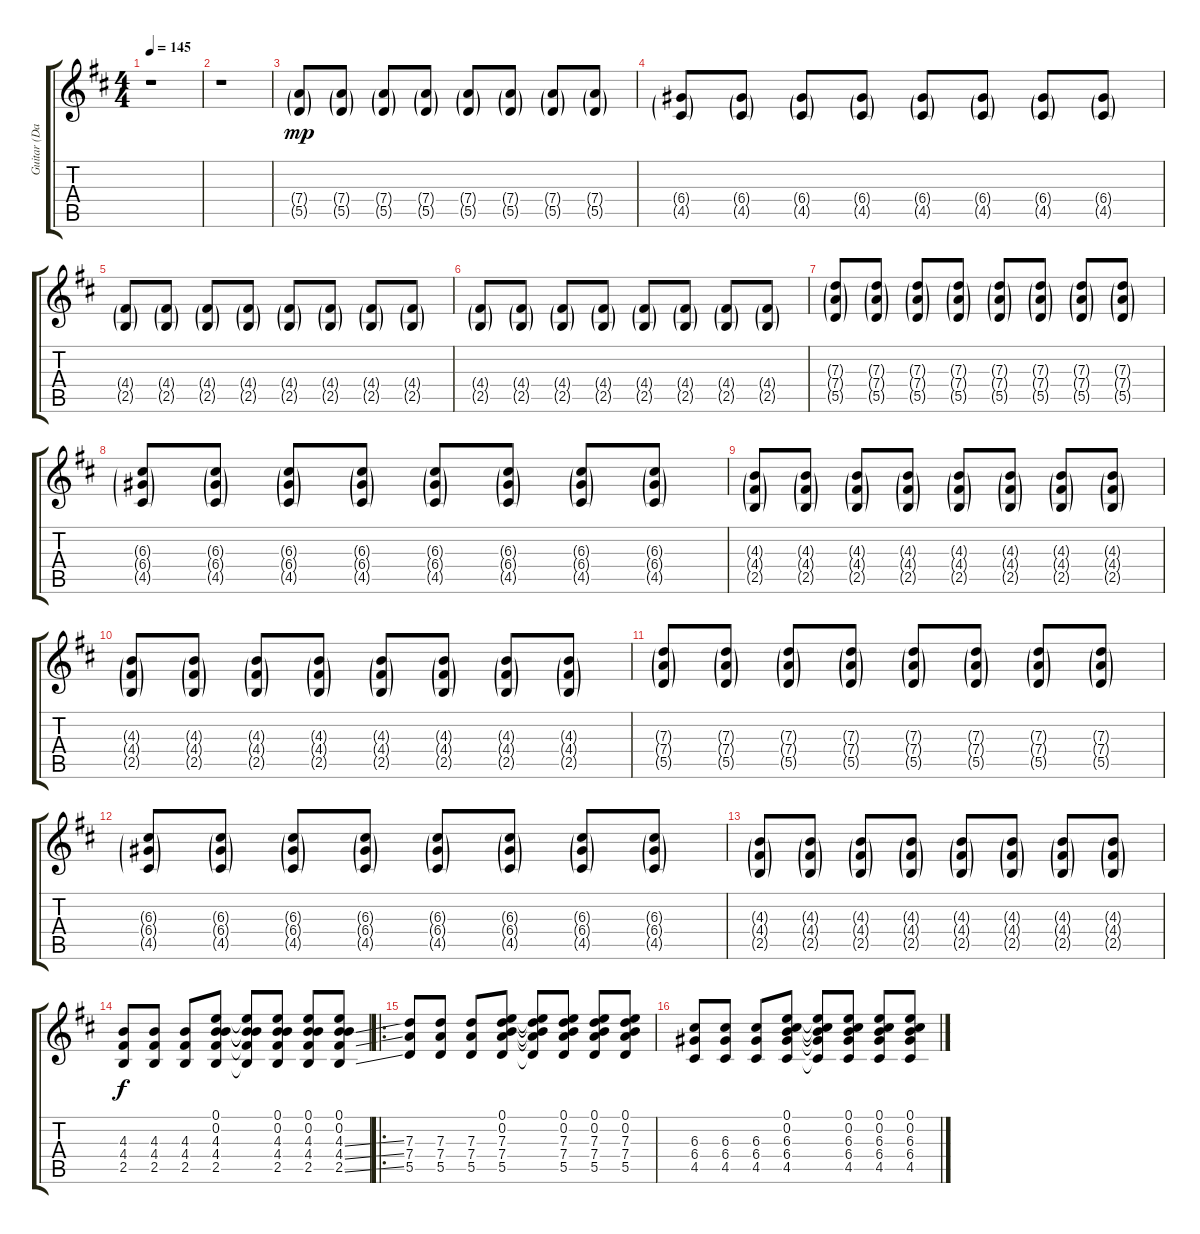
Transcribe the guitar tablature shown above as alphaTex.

\track ("Guitar (Daniel Ash)" "Guitar (Da") {instrument electricguitarclean}
\staff {score tabs}
\tuning (E4 B3 G3 D3 A2 E2) {hide}
\ts (4 4)
\tempo 145
\clef g2
\ks d
r.1{dy f} |
r.1 |
(7.4{g} 5.5{g}).8{dy mp volume 6} (7.4{g} 5.5{g}).8 (7.4{g} 5.5{g}).8 (7.4{g} 5.5{g}).8 (7.4{g} 5.5{g}).8 (7.4{g} 5.5{g}).8 (7.4{g} 5.5{g}).8 (7.4{g} 5.5{g}).8 |
(6.4{g} 4.5{g}).8 (6.4{g} 4.5{g}).8 (6.4{g} 4.5{g}).8 (6.4{g} 4.5{g}).8 (6.4{g} 4.5{g}).8 (6.4{g} 4.5{g}).8 (6.4{g} 4.5{g}).8 (6.4{g} 4.5{g}).8 |
(4.4{g} 2.5{g}).8 (4.4{g} 2.5{g}).8 (4.4{g} 2.5{g}).8 (4.4{g} 2.5{g}).8 (4.4{g} 2.5{g}).8 (4.4{g} 2.5{g}).8 (4.4{g} 2.5{g}).8 (4.4{g} 2.5{g}).8 |
(4.4{g} 2.5{g}).8 (4.4{g} 2.5{g}).8 (4.4{g} 2.5{g}).8 (4.4{g} 2.5{g}).8 (4.4{g} 2.5{g}).8 (4.4{g} 2.5{g}).8 (4.4{g} 2.5{g}).8 (4.4{g} 2.5{g}).8 |
(7.3{g} 7.4{g} 5.5{g}).8{volume 8} (7.3{g} 7.4{g} 5.5{g}).8 (7.3{g} 7.4{g} 5.5{g}).8 (7.3{g} 7.4{g} 5.5{g}).8 (7.3{g} 7.4{g} 5.5{g}).8 (7.3{g} 7.4{g} 5.5{g}).8 (7.3{g} 7.4{g} 5.5{g}).8 (7.3{g} 7.4{g} 5.5{g}).8 |
(6.3{g} 6.4{g} 4.5{g}).8 (6.3{g} 6.4{g} 4.5{g}).8 (6.3{g} 6.4{g} 4.5{g}).8 (6.3{g} 6.4{g} 4.5{g}).8 (6.3{g} 6.4{g} 4.5{g}).8 (6.3{g} 6.4{g} 4.5{g}).8 (6.3{g} 6.4{g} 4.5{g}).8 (6.3{g} 6.4{g} 4.5{g}).8 |
(4.3{g} 4.4{g} 2.5{g}).8 (4.3{g} 4.4{g} 2.5{g}).8 (4.3{g} 4.4{g} 2.5{g}).8 (4.3{g} 4.4{g} 2.5{g}).8 (4.3{g} 4.4{g} 2.5{g}).8 (4.3{g} 4.4{g} 2.5{g}).8 (4.3{g} 4.4{g} 2.5{g}).8 (4.3{g} 4.4{g} 2.5{g}).8 |
(4.3{g} 4.4{g} 2.5{g}).8 (4.3{g} 4.4{g} 2.5{g}).8 (4.3{g} 4.4{g} 2.5{g}).8 (4.3{g} 4.4{g} 2.5{g}).8 (4.3{g} 4.4{g} 2.5{g}).8 (4.3{g} 4.4{g} 2.5{g}).8 (4.3{g} 4.4{g} 2.5{g}).8 (4.3{g} 4.4{g} 2.5{g}).8 |
(7.3{g} 7.4{g} 5.5{g}).8{volume 10} (7.3{g} 7.4{g} 5.5{g}).8 (7.3{g} 7.4{g} 5.5{g}).8 (7.3{g} 7.4{g} 5.5{g}).8 (7.3{g} 7.4{g} 5.5{g}).8 (7.3{g} 7.4{g} 5.5{g}).8 (7.3{g} 7.4{g} 5.5{g}).8 (7.3{g} 7.4{g} 5.5{g}).8 |
(6.3{g} 6.4{g} 4.5{g}).8 (6.3{g} 6.4{g} 4.5{g}).8 (6.3{g} 6.4{g} 4.5{g}).8 (6.3{g} 6.4{g} 4.5{g}).8 (6.3{g} 6.4{g} 4.5{g}).8 (6.3{g} 6.4{g} 4.5{g}).8 (6.3{g} 6.4{g} 4.5{g}).8 (6.3{g} 6.4{g} 4.5{g}).8 |
(4.3{g} 4.4{g} 2.5{g}).8 (4.3{g} 4.4{g} 2.5{g}).8 (4.3{g} 4.4{g} 2.5{g}).8 (4.3{g} 4.4{g} 2.5{g}).8 (4.3{g} 4.4{g} 2.5{g}).8 (4.3{g} 4.4{g} 2.5{g}).8 (4.3{g} 4.4{g} 2.5{g}).8 (4.3{g} 4.4{g} 2.5{g}).8 |
(4.3 4.4 2.5).8{dy f} (4.3 4.4 2.5).8 (4.3 4.4 2.5).8 (0.1 0.2 4.3 4.4 2.5).8 (0.1{t} 0.2{t} 4.3{t} 4.4{t} 2.5{t}).8 (0.1 0.2 4.3 4.4 2.5).8 (0.1 0.2 4.3 4.4 2.5).8 (0.1 0.2 4.3{ss} 4.4{ss} 2.5{ss}).8 |
\ro
(7.3 7.4 5.5).8 (7.3 7.4 5.5).8 (7.3 7.4 5.5).8 (0.1 0.2 7.3 7.4 5.5).8 (0.1{t} 0.2{t} 7.3{t} 7.4{t} 5.5{t}).8 (0.1 0.2 7.3 7.4 5.5).8 (0.1 0.2 7.3 7.4 5.5).8 (0.1 0.2 7.3 7.4 5.5).8 |
(6.3 6.4 4.5).8 (6.3 6.4 4.5).8 (6.3 6.4 4.5).8 (0.1 0.2 6.3 6.4 4.5).8 (0.1{t} 0.2{t} 6.3{t} 6.4{t} 4.5{t}).8 (0.1 0.2 6.3 6.4 4.5).8 (0.1 0.2 6.3 6.4 4.5).8 (0.1 0.2 6.3 6.4 4.5).8
